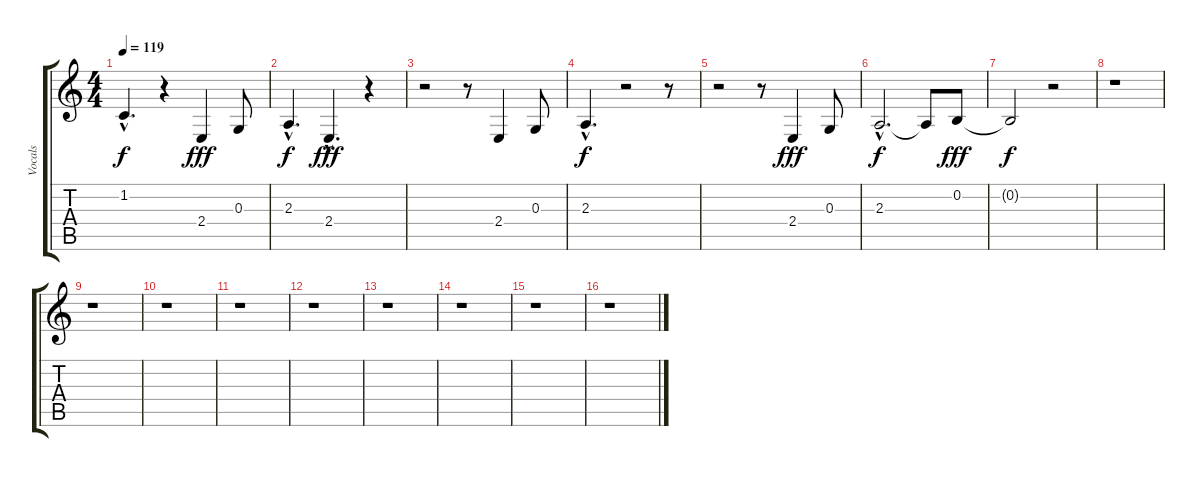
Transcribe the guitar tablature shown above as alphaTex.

\track ("Vocals" "Vocals") {instrument panflute}
\staff {score tabs}
\tuning (E4 B3 G3 D3 A2 E2) {hide}
\ts (4 4)
\tempo 119
\clef g2
\ks c
1.2{hac t}.4{d dy f} r.4 2.4.4{dy fff} 0.3.8 |
2.3{hac}.4{d dy f} 2.4{hac}.4{d dy fff} r.4 |
r.2 r.8 2.4.4 0.3.8 |
2.3{hac}.4{d dy f} r.2 r.8 |
r.2 r.8 2.4.4{dy fff} 0.3.8 |
2.3{hac}.2{d dy f} 2.3{t}.8 0.2.8{dy fff} |
0.2{t}.2{dy f} r.2 |
r.1 |
r.1 |
r.1 |
r.1 |
r.1 |
r.1 |
r.1 |
r.1 |
r.1
